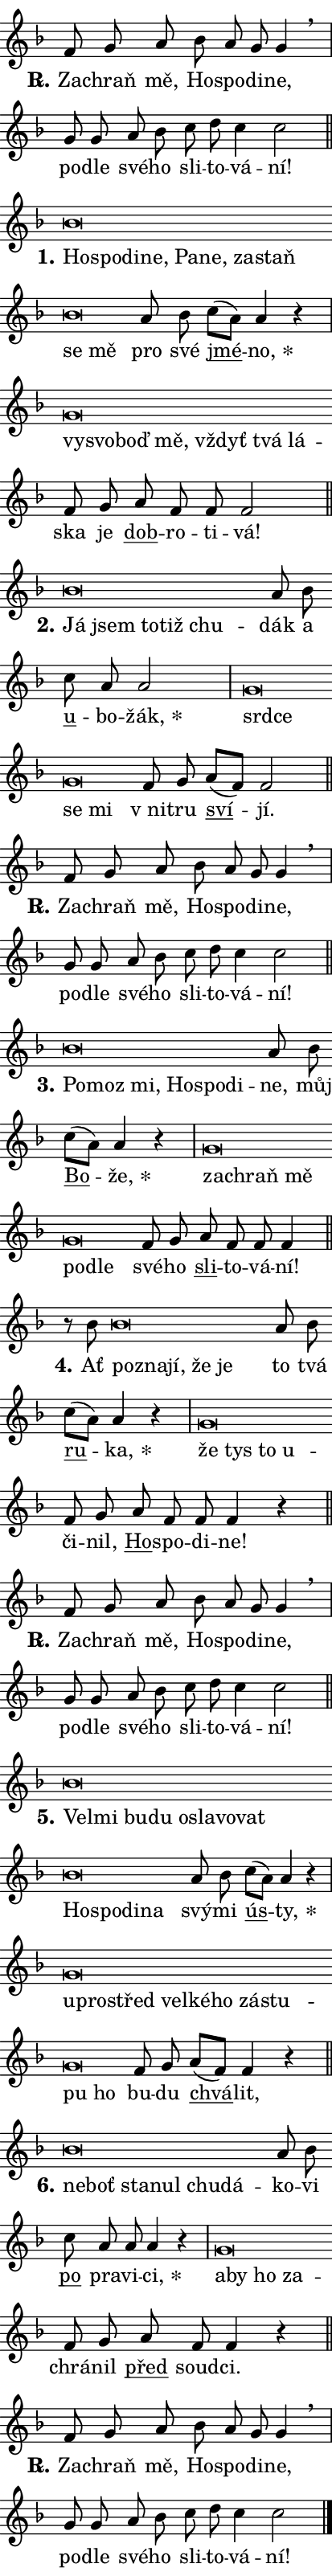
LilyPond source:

\version "2.22.1"
\header { tagline = "" }
\paper {
  indent = 0\cm
  top-margin = 0\cm
  right-margin = 0\cm
  bottom-margin = 0\cm
  left-margin = 0\cm
  paper-width = 7\cm
  page-breaking = #ly:one-page-breaking
  system-system-spacing.basic-distance = #11
  score-system-spacing.basic-distance = #11
  ragged-last = ##f
}


%% Author: Thomas Morley
%% https://lists.gnu.org/archive/html/lilypond-user/2020-05/msg00002.html
#(define (line-position grob)
"Returns position of @var[grob} in current system:
   @code{'start}, if at first time-step
   @code{'end}, if at last time-step
   @code{'middle} otherwise
"
  (let* ((col (ly:item-get-column grob))
         (ln (ly:grob-object col 'left-neighbor))
         (rn (ly:grob-object col 'right-neighbor))
         (col-to-check-left (if (ly:grob? ln) ln col))
         (col-to-check-right (if (ly:grob? rn) rn col))
         (break-dir-left
           (and
             (ly:grob-property col-to-check-left 'non-musical #f)
             (ly:item-break-dir col-to-check-left)))
         (break-dir-right
           (and
             (ly:grob-property col-to-check-right 'non-musical #f)
             (ly:item-break-dir col-to-check-right))))
        (cond ((eqv? 1 break-dir-left) 'start)
              ((eqv? -1 break-dir-right) 'end)
              (else 'middle))))

#(define (tranparent-at-line-position vctor)
  (lambda (grob)
  "Relying on @code{line-position} select the relevant enry from @var{vctor}.
Used to determine transparency,"
    (case (line-position grob)
      ((end) (not (vector-ref vctor 0)))
      ((middle) (not (vector-ref vctor 1)))
      ((start) (not (vector-ref vctor 2))))))

noteHeadBreakVisibility =
#(define-music-function (break-visibility)(vector?)
"Makes @code{NoteHead}s transparent relying on @var{break-visibility}"
#{
  \override NoteHead.transparent =
    #(tranparent-at-line-position break-visibility)
#})

#(define delete-ledgers-for-transparent-note-heads
  (lambda (grob)
    "Reads whether a @code{NoteHead} is transparent.
If so this @code{NoteHead} is removed from @code{'note-heads} from
@var{grob}, which is supposed to be @code{LedgerLineSpanner}.
As a result ledgers are not printed for this @code{NoteHead}"
    (let* ((nhds-array (ly:grob-object grob 'note-heads))
           (nhds-list
             (if (ly:grob-array? nhds-array)
                 (ly:grob-array->list nhds-array)
                 '()))
           ;; Relies on the transparent-property being done before
           ;; Staff.LedgerLineSpanner.after-line-breaking is executed.
           ;; This is fragile ...
           (to-keep
             (remove
               (lambda (nhd)
                 (ly:grob-property nhd 'transparent #f))
               nhds-list)))
      ;; TODO find a better method to iterate over grob-arrays, similiar
      ;; to filter/remove etc for lists
      ;; For now rebuilt from scratch
      (set! (ly:grob-object grob 'note-heads)  '())
      (for-each
        (lambda (nhd)
          (ly:pointer-group-interface::add-grob grob 'note-heads nhd))
        to-keep))))

hideNotes = {
  \noteHeadBreakVisibility #begin-of-line-visible
}
unHideNotes = {
  \noteHeadBreakVisibility #all-visible
}

% work-around for resetting accidentals
% https://lilypond.org/doc/v2.23/Documentation/notation/displaying-rhythms#unmetered-music
cadenzaMeasure = {
  \cadenzaOff
  \partial 1024 s1024
  \cadenzaOn
}

#(define-markup-command (accent layout props text) (markup?)
  "Underline accented syllable"
  (interpret-markup layout props
    #{\markup \override #'(offset . 4.3) \underline { #text }#}))

responsum = \markup \concat {
  "R" \hspace #-1.05 \path #0.1 #'((moveto 0 0.07) (lineto 0.9 0.8)) \hspace #0.05 "."
}

\layout {
    \context {
        \Staff
        \remove "Time_signature_engraver"
        \override LedgerLineSpanner.after-line-breaking = #delete-ledgers-for-transparent-note-heads
    }
    \context {
        \Voice {
            \override NoteHead.output-attributes = #'((class . "notehead"))
            \override Hairpin.height = #0.55
        }
    }
    \context {
        \Lyrics {
            \override StanzaNumber.output-attributes = #'((class . "stanzanumber"))
            \override LyricSpace.minimum-distance = #0.9
            \override LyricText.font-name = #"TeX Gyre Schola"
            \override LyricText.font-size = 1
            \override StanzaNumber.font-name = #"TeX Gyre Schola Bold"
            \override StanzaNumber.font-size = 1
        }
    }
}

% magnetic-lyrics.ily
%
%   written by
%     Jean Abou Samra <jean@abou-samra.fr>
%     Werner Lemberg <wl@gnu.org>
%
%   adapted by
%     Jiri Hon <jiri.hon@gmail.com>
%
% Version 2022-Apr-15

% https://www.mail-archive.com/lilypond-user@gnu.org/msg149350.html

#(define (Left_hyphen_pointer_engraver context)
   "Collect syllable-hyphen-syllable occurrences in lyrics and store
them in properties.  This engraver only looks to the left.  For
example, if the lyrics input is @code{foo -- bar}, it does the
following.

@itemize @bullet
@item
Set the @code{text} property of the @code{LyricHyphen} grob between
@q{foo} and @q{bar} to @code{foo}.

@item
Set the @code{left-hyphen} property of the @code{LyricText} grob with
text @q{foo} to the @code{LyricHyphen} grob between @q{foo} and
@q{bar}.
@end itemize

Use this auxiliary engraver in combination with the
@code{lyric-@/text::@/apply-@/magnetic-@/offset!} hook."
   (let ((hyphen #f)
         (text #f))
     (make-engraver
      (acknowledgers
       ((lyric-syllable-interface engraver grob source-engraver)
        (set! text grob)))
      (end-acknowledgers
       ((lyric-hyphen-interface engraver grob source-engraver)
        ;(when (not (grob::has-interface grob 'lyric-space-interface))
          (set! hyphen grob)));)
      ((stop-translation-timestep engraver)
       (when (and text hyphen)
         (ly:grob-set-object! text 'left-hyphen hyphen))
       (set! text #f)
       (set! hyphen #f)))))

#(define (lyric-text::apply-magnetic-offset! grob)
   "If the space between two syllables is less than the value in
property @code{LyricText@/.details@/.squash-threshold}, move the right
syllable to the left so that it gets concatenated with the left
syllable.

Use this function as a hook for
@code{LyricText@/.after-@/line-@/breaking} if the
@code{Left_@/hyphen_@/pointer_@/engraver} is active."
   (let ((hyphen (ly:grob-object grob 'left-hyphen #f)))
     (when hyphen
       (let ((left-text (ly:spanner-bound hyphen LEFT)))
         (when (grob::has-interface left-text 'lyric-syllable-interface)
           (let* ((common (ly:grob-common-refpoint grob left-text X))
                  (this-x-ext (ly:grob-extent grob common X))
                  (left-x-ext
                   (begin
                     ;; Trigger magnetism for left-text.
                     (ly:grob-property left-text 'after-line-breaking)
                     (ly:grob-extent left-text common X)))
                  ;; `delta` is the gap width between two syllables.
                  (delta (- (interval-start this-x-ext)
                            (interval-end left-x-ext)))
                  (details (ly:grob-property grob 'details))
                  (threshold (assoc-get 'squash-threshold details 0.2)))
             (when (< delta threshold)
               (let* (;; We have to manipulate the input text so that
                      ;; ligatures crossing syllable boundaries are not
                      ;; disabled.  For languages based on the Latin
                      ;; script this is essentially a beautification.
                      ;; However, for non-Western scripts it can be a
                      ;; necessity.
                      (lt (ly:grob-property left-text 'text))
                      (rt (ly:grob-property grob 'text))
                      (is-space (grob::has-interface hyphen 'lyric-space-interface))
                      (space (if is-space " " ""))
                      (space-markup (grob-interpret-markup grob " "))
                      (space-size (interval-length (ly:stencil-extent space-markup X)))
                      (extra-delta (if is-space space-size 0))
                      ;; Append new syllable.
                      (ltrt-space (if (and (string? lt) (string? rt))
                                (string-append lt space rt)
                                (make-concat-markup (list lt space rt))))
                      ;; Right-align `ltrt` to the right side.
                      (ltrt-space-markup (grob-interpret-markup
                               grob
                               (make-translate-markup
                                (cons (interval-length this-x-ext) 0)
                                (make-right-align-markup ltrt-space)))))
                 (begin
                   ;; Don't print `left-text`.
                   (ly:grob-set-property! left-text 'stencil #f)
                   ;; Set text and stencil (which holds all collected
                   ;; syllables so far) and shift it to the left.
                   (ly:grob-set-property! grob 'text ltrt-space)
                   (ly:grob-set-property! grob 'stencil ltrt-space-markup)
                   (ly:grob-translate-axis! grob (- (- delta extra-delta)) X))))))))))


#(define (lyric-hyphen::displace-bounds-first grob)
   ;; Make very sure this callback isn't triggered too early.
   (let ((left (ly:spanner-bound grob LEFT))
         (right (ly:spanner-bound grob RIGHT)))
     (ly:grob-property left 'after-line-breaking)
     (ly:grob-property right 'after-line-breaking)
     (ly:lyric-hyphen::print grob)))

squashThreshold = #0.4

\layout {
  \context {
    \Lyrics
    \consists #Left_hyphen_pointer_engraver
    \override LyricText.after-line-breaking =
      #lyric-text::apply-magnetic-offset!
    \override LyricHyphen.stencil = #lyric-hyphen::displace-bounds-first
    \override LyricText.details.squash-threshold = \squashThreshold
    \override LyricHyphen.minimum-distance = 0
    \override LyricHyphen.minimum-length = \squashThreshold
  }
}

squash = \override LyricText.details.squash-threshold = 9999
unSquash = \override LyricText.details.squash-threshold = \squashThreshold

left = \override LyricText.self-alignment-X = #LEFT
unLeft = \revert LyricText.self-alignment-X

starOffset = #(lambda (grob) 
                (let ((x_offset (ly:self-alignment-interface::aligned-on-x-parent grob)))
                  (if (= x_offset 0) 0 (+ x_offset 1.2))))

star = #(define-music-function (syllable)(string?)
"Append star separator at the end of a syllable"
#{
  \once \override LyricText.X-offset = #starOffset
  \lyricmode { \markup {
    #syllable
    \override #'((font-name . "TeX Gyre Schola Bold")) \hspace #0.2 \lower #0.65 \larger "*"
  } }
#})

starAccent = #(define-music-function (syllable)(string?)
"Append star separator at the end of a syllable and make accent"
#{
  \once \override LyricText.X-offset = #starOffset
  \lyricmode { \markup {
    \accent #syllable
    \override #'((font-name . "TeX Gyre Schola Bold")) \hspace #0.2 \lower #0.65 \larger "*"
  } }
#})

breath = #(define-music-function (syllable)(string?)
"Append breathing indicator at the end of a syllable"
#{
  \lyricmode { \markup { #syllable "+" } }
#})

optionalBreath = #(define-music-function (syllable)(string?)
"Append optional breathing indicator at the end of a syllable"
#{
  \lyricmode { \markup { #syllable "(+)" } }
#})


\score {
    <<
        \new Voice = "melody" { \cadenzaOn \key f \major \relative { f'8 g a bes a g g4 \breathe \cadenzaMeasure \bar "|" g8 g \bar "" a bes \bar "" c d c4 c2 \cadenzaMeasure \bar "||" \break }
\relative { bes'\breve*1/16 \hideNotes \breve*1/16 \bar "" \breve*1/16 \bar "" \breve*1/16 \bar "" \breve*1/16 \bar "" \breve*1/16 \bar "" \breve*1/16 \bar "" \breve*1/16 \bar "" \breve*1/16 \breve*1/16 \bar "" \unHideNotes a8 bes \bar "" c[( a)] a4 r \cadenzaMeasure \bar "|" g\breve*1/16 \hideNotes \breve*1/16 \bar "" \breve*1/16 \bar "" \breve*1/16 \bar "" \breve*1/16 \bar "" \breve*1/16 \breve*1/16 \bar "" \unHideNotes f8 g \bar "" a f f f2 \cadenzaMeasure \bar "||" \break }
\relative { bes'\breve*1/16 \hideNotes \breve*1/16 \bar "" \breve*1/16 \bar "" \breve*1/16 \breve*1/16 \bar "" \unHideNotes a8 bes \bar "" c a a2 \cadenzaMeasure \bar "|" g\breve*1/16 \hideNotes \breve*1/16 \bar "" \breve*1/16 \breve*1/16 \bar "" \unHideNotes f8 g \bar "" a[( f)] f2 \cadenzaMeasure \bar "||" \break }
\relative { f'8 g a bes a g g4 \breathe \cadenzaMeasure \bar "|" g8 g \bar "" a bes \bar "" c d c4 c2 \cadenzaMeasure \bar "||" \break }
\relative { bes'\breve*1/16 \hideNotes \breve*1/16 \bar "" \breve*1/16 \bar "" \breve*1/16 \bar "" \breve*1/16 \breve*1/16 \bar "" \unHideNotes a8 bes \bar "" c[( a)] a4 r \cadenzaMeasure \bar "|" g\breve*1/16 \hideNotes \breve*1/16 \bar "" \breve*1/16 \bar "" \breve*1/16 \breve*1/16 \bar "" \unHideNotes f8 g \bar "" a f f f4 \cadenzaMeasure \bar "||" \break }
\relative { r8 bes'8 bes\breve*1/16 \hideNotes \breve*1/16 \bar "" \breve*1/16 \bar "" \breve*1/16 \breve*1/16 \bar "" \unHideNotes a8 bes \bar "" c[( a)] a4 r \cadenzaMeasure \bar "|" g\breve*1/16 \hideNotes \breve*1/16 \bar "" \breve*1/16 \breve*1/16 \bar "" \unHideNotes f8 g \bar "" a f f f4 r \cadenzaMeasure \bar "||" \break }
\relative { f'8 g a bes a g g4 \breathe \cadenzaMeasure \bar "|" g8 g \bar "" a bes \bar "" c d c4 c2 \cadenzaMeasure \bar "||" \break }
\relative { bes'\breve*1/16 \hideNotes \breve*1/16 \bar "" \breve*1/16 \bar "" \breve*1/16 \bar "" \breve*1/16 \bar "" \breve*1/16 \bar "" \breve*1/16 \bar "" \breve*1/16 \bar "" \breve*1/16 \bar "" \breve*1/16 \bar "" \breve*1/16 \breve*1/16 \bar "" \unHideNotes a8 bes \bar "" c[( a)] a4 r \cadenzaMeasure \bar "|" g\breve*1/16 \hideNotes \breve*1/16 \bar "" \breve*1/16 \bar "" \breve*1/16 \bar "" \breve*1/16 \bar "" \breve*1/16 \bar "" \breve*1/16 \bar "" \breve*1/16 \breve*1/16 \bar "" \unHideNotes f8 g \bar "" a[( f)] f4 r \cadenzaMeasure \bar "||" \break }
\relative { bes'\breve*1/16 \hideNotes \breve*1/16 \bar "" \breve*1/16 \bar "" \breve*1/16 \bar "" \breve*1/16 \breve*1/16 \bar "" \unHideNotes a8 bes \bar "" c a a a4 r \cadenzaMeasure \bar "|" g\breve*1/16 \hideNotes \breve*1/16 \bar "" \breve*1/16 \breve*1/16 \bar "" \unHideNotes f8 g \bar "" a f f4 r \cadenzaMeasure \bar "||" \break }
\relative { f'8 g a bes a g g4 \breathe \cadenzaMeasure \bar "|" g8 g \bar "" a bes \bar "" c d c4 c2 \cadenzaMeasure \bar "||" \break } \bar "|." }
        \new Lyrics \lyricsto "melody" { \lyricmode { \set stanza = \responsum
Za -- chraň mě, Ho -- spo -- di -- ne, po -- dle své -- ho sli -- to -- vá -- ní!
\set stanza = "1."
\left Ho -- \squash spo -- di -- ne, Pa -- ne, za -- staň se mě \unLeft \unSquash pro své \markup \accent jmé -- \star no, \left vy -- \squash svo -- boď mě, vždyť tvá lá -- \unLeft \unSquash ska je \markup \accent dob -- ro -- ti -- vá!
\set stanza = "2."
\left Já \squash jsem to -- tiž chu -- \unLeft \unSquash dák a \markup \accent u -- bo -- \star žák, \left srd -- \squash ce se mi \unLeft \unSquash "v ni" -- tru \markup \accent sví -- jí.
\set stanza = \responsum
Za -- chraň mě, Ho -- spo -- di -- ne, po -- dle své -- ho sli -- to -- vá -- ní!
\set stanza = "3."
\left Po -- \squash moz mi, Ho -- spo -- di -- \unLeft \unSquash ne, můj \markup \accent Bo -- \star že, \left za -- \squash chraň mě po -- dle \unLeft \unSquash své -- ho \markup \accent sli -- to -- vá -- ní!
\set stanza = "4."
Ať \left po -- \squash zna -- jí, že je \unLeft \unSquash to tvá \markup \accent ru -- \star ka, \left že \squash tys to u -- \unLeft \unSquash či -- nil, \markup \accent Ho -- spo -- di -- ne!
\set stanza = \responsum
Za -- chraň mě, Ho -- spo -- di -- ne, po -- dle své -- ho sli -- to -- vá -- ní!
\set stanza = "5."
\left Vel -- \squash mi bu -- du o -- sla -- vo -- vat Ho -- spo -- di -- na \unLeft \unSquash svý -- mi \markup \accent ús -- \star ty, \left upro -- \squash střed vel -- ké -- ho zá -- stu -- pu ho \unLeft \unSquash bu -- du \markup \accent chvá -- lit,
\set stanza = "6."
\left ne -- \squash boť sta -- nul chu -- dá -- \unLeft \unSquash ko -- vi \markup \accent po pra -- vi -- \star ci, \left a -- \squash by ho za -- \unLeft \unSquash chrá -- nil \markup \accent před soud -- ci.
\set stanza = \responsum
Za -- chraň mě, Ho -- spo -- di -- ne, po -- dle své -- ho sli -- to -- vá -- ní! } }
    >>
    \layout {}
}
